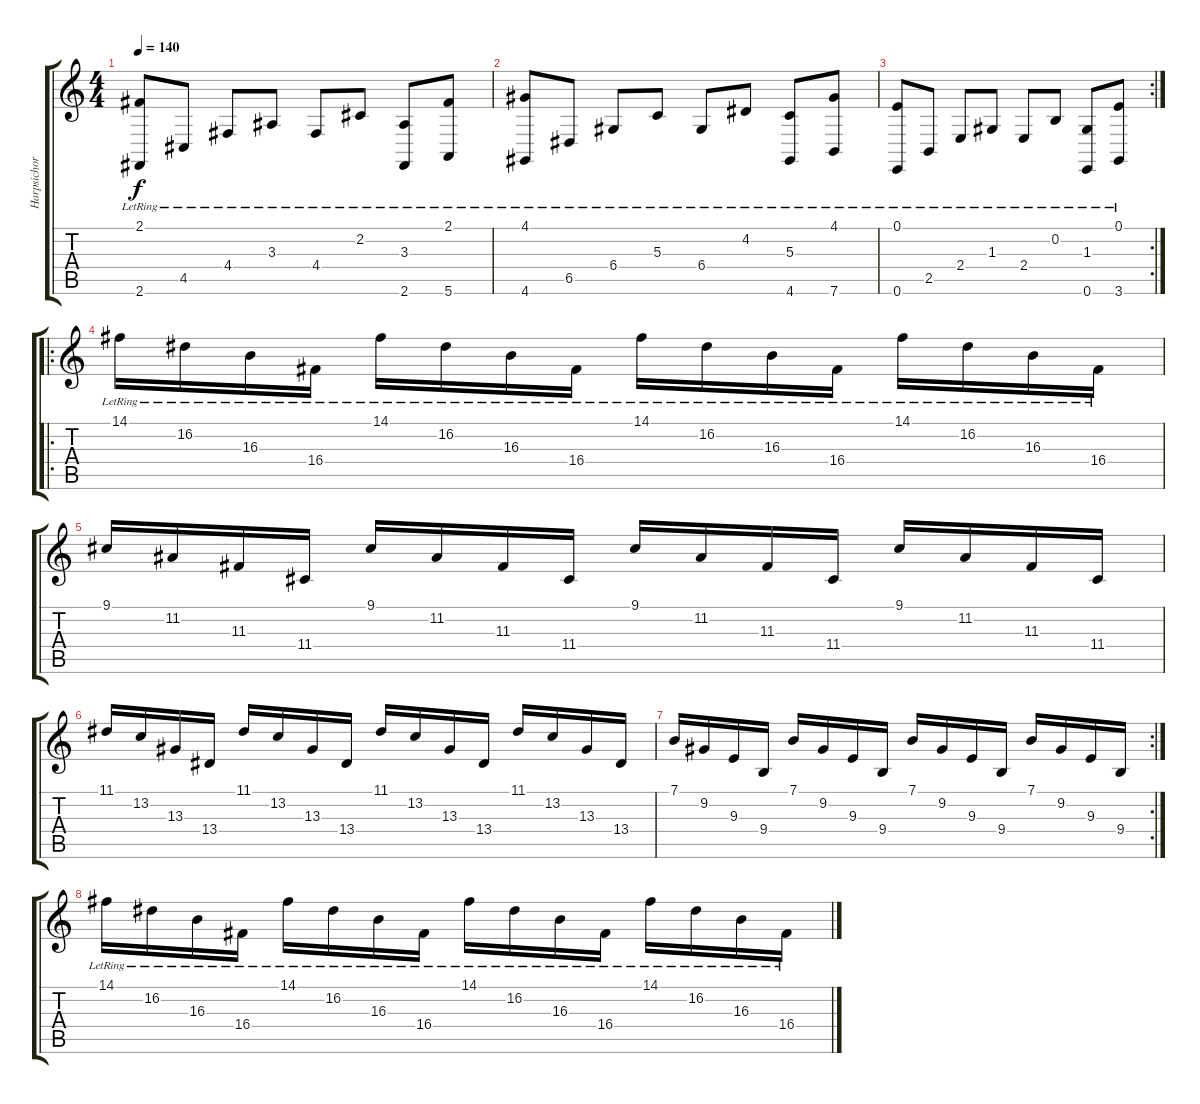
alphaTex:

\track ("Harpsichord" "Harpsichor") {instrument harpsichord}
\staff {score tabs}
\tuning (E4 B3 G3 D3 A2 E2) {hide}
\ts (4 4)
\tempo 140
\clef g2
\ks c
(2.1{lr} 2.6{lr}).8{dy f} 4.5{lr}.8 4.4{lr}.8 3.3{lr}.8 4.4{lr}.8 2.2{lr}.8 (3.3{lr} 2.6).8 (2.1{lr} 5.6{lr}).8 |
(4.1{lr} 4.6{lr}).8 6.5{lr}.8 6.4{lr}.8 5.3{lr}.8 6.4{lr}.8 4.2{lr}.8 (5.3{lr} 4.6).8 (4.1{lr} 7.6{lr}).8 |
\rc 2
(0.1{lr} 0.6{lr}).8 2.5{lr}.8 2.4{lr}.8 1.3{lr}.8 2.4{lr}.8 0.2{lr}.8 (1.3{lr} 0.6).8 (0.1{lr} 3.6{lr}).8 |
\ro
14.1{lr}.16{instrument harpsichord} 16.2{lr}.16 16.3{lr}.16 16.4{lr}.16 14.1{lr}.16 16.2{lr}.16 16.3{lr}.16 16.4{lr}.16 14.1{lr}.16 16.2{lr}.16 16.3{lr}.16 16.4{lr}.16 14.1{lr}.16 16.2{lr}.16 16.3{lr}.16 16.4{lr}.16 |
9.1.16 11.2.16 11.3.16 11.4.16 9.1.16 11.2.16 11.3.16 11.4.16 9.1.16 11.2.16 11.3.16 11.4.16 9.1.16 11.2.16 11.3.16 11.4.16 |
11.1.16 13.2.16 13.3.16 13.4.16 11.1.16 13.2.16 13.3.16 13.4.16 11.1.16 13.2.16 13.3.16 13.4.16 11.1.16 13.2.16 13.3.16 13.4.16 |
\rc 2
7.1.16 9.2.16 9.3.16 9.4.16 7.1.16 9.2.16 9.3.16 9.4.16 7.1.16 9.2.16 9.3.16 9.4.16 7.1.16 9.2.16 9.3.16 9.4.16 |
14.1{lr}.16 16.2{lr}.16 16.3{lr}.16 16.4{lr}.16 14.1{lr}.16 16.2{lr}.16 16.3{lr}.16 16.4{lr}.16 14.1{lr}.16 16.2{lr}.16 16.3{lr}.16 16.4{lr}.16 14.1{lr}.16 16.2{lr}.16 16.3{lr}.16 16.4{lr}.16
